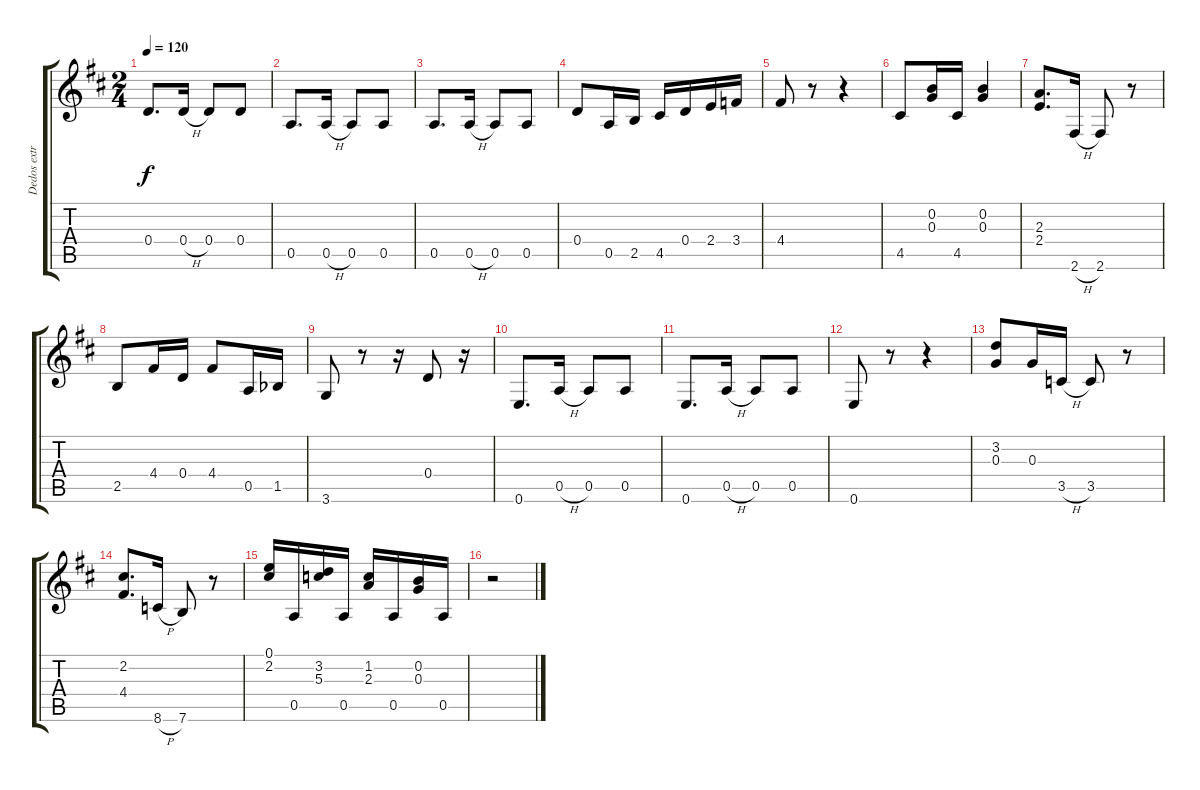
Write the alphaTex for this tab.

\track ("Dedos extra de Cacho" "Dedos extr") {instrument acousticguitarnylon}
\staff {score tabs}
\tuning (E4 B3 G3 D3 A2 E2) {hide}
\ts (2 4)
\tempo 120
\clef g2
\ks d
0.4.8{d dy f} 0.4{h}.16 0.4.8 0.4.8 |
0.5.8{d} 0.5{h}.16 0.5.8 0.5.8 |
0.5.8{d} 0.5{h}.16 0.5.8 0.5.8 |
0.4.8 0.5.16 2.5.16 4.5.16 0.4.16 2.4.16 3.4.16 |
4.4.8 r.8 r.4 |
4.5.8 (0.2 0.3).16 4.5.16 (0.2 0.3).4 |
(2.3 2.4).8{d} 2.6{h}.16 2.6.8 r.8 |
2.5.8 4.4.16 0.4.16 4.4.8 0.5.16 1.5{acc b}.16 |
3.6.8 r.8 r.16 0.4.8 r.16 |
0.6.8{d} 0.5{h}.16 0.5.8 0.5.8 |
0.6.8{d} 0.5{h}.16 0.5.8 0.5.8 |
0.6.8 r.8 r.4 |
(3.2 0.3).8 0.3.16 3.5{h}.16 3.5.8 r.8 |
(2.2 4.4).8{d} 8.6{h}.16 7.6.8 r.8 |
(0.1 2.2).16 0.5.16 (3.2 5.3).16 0.5.16 (1.2 2.3).16 0.5.16 (0.2 0.3).16 0.5.16 |
r.2
